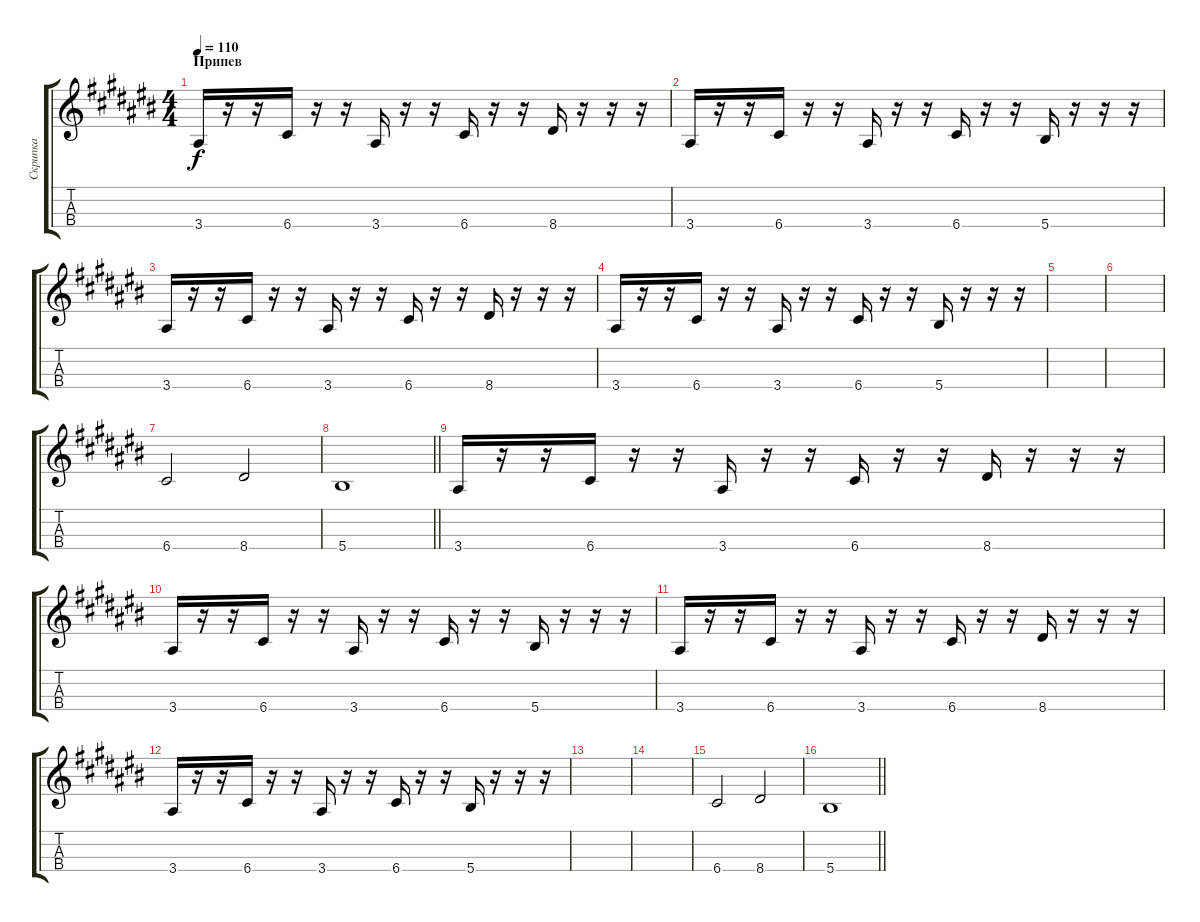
\track ("Скрипка" "Скрипка") {instrument violin}
\staff {score tabs}
\tuning (E5 A4 D4 G3) {hide}
\ts (4 4)
\section ("" "Припев")
\tempo 110
\clef g2
\ks a#minor
3.4.16{dy f volume 13 instrument violin} r.16 r.16 6.4.16 r.16 r.16 3.4.16 r.16 r.16 6.4.16 r.16 r.16 8.4.16 r.16 r.16 r.16 |
3.4.16 r.16 r.16 6.4.16 r.16 r.16 3.4.16 r.16 r.16 6.4.16 r.16 r.16 5.4.16 r.16 r.16 r.16 |
3.4.16 r.16 r.16 6.4.16 r.16 r.16 3.4.16 r.16 r.16 6.4.16 r.16 r.16 8.4.16 r.16 r.16 r.16 |
3.4.16 r.16 r.16 6.4.16 r.16 r.16 3.4.16 r.16 r.16 6.4.16 r.16 r.16 5.4.16 r.16 r.16 r.16 |
|
|
6.4.2 8.4.2 |
\barLineRight lightlight
5.4.1 |
3.4.16{volume 13 instrument violin} r.16 r.16 6.4.16 r.16 r.16 3.4.16 r.16 r.16 6.4.16 r.16 r.16 8.4.16 r.16 r.16 r.16 |
3.4.16 r.16 r.16 6.4.16 r.16 r.16 3.4.16 r.16 r.16 6.4.16 r.16 r.16 5.4.16 r.16 r.16 r.16 |
3.4.16 r.16 r.16 6.4.16 r.16 r.16 3.4.16 r.16 r.16 6.4.16 r.16 r.16 8.4.16 r.16 r.16 r.16 |
3.4.16 r.16 r.16 6.4.16 r.16 r.16 3.4.16 r.16 r.16 6.4.16 r.16 r.16 5.4.16 r.16 r.16 r.16 |
|
|
6.4.2 8.4.2 |
\barLineRight lightlight
5.4.1
